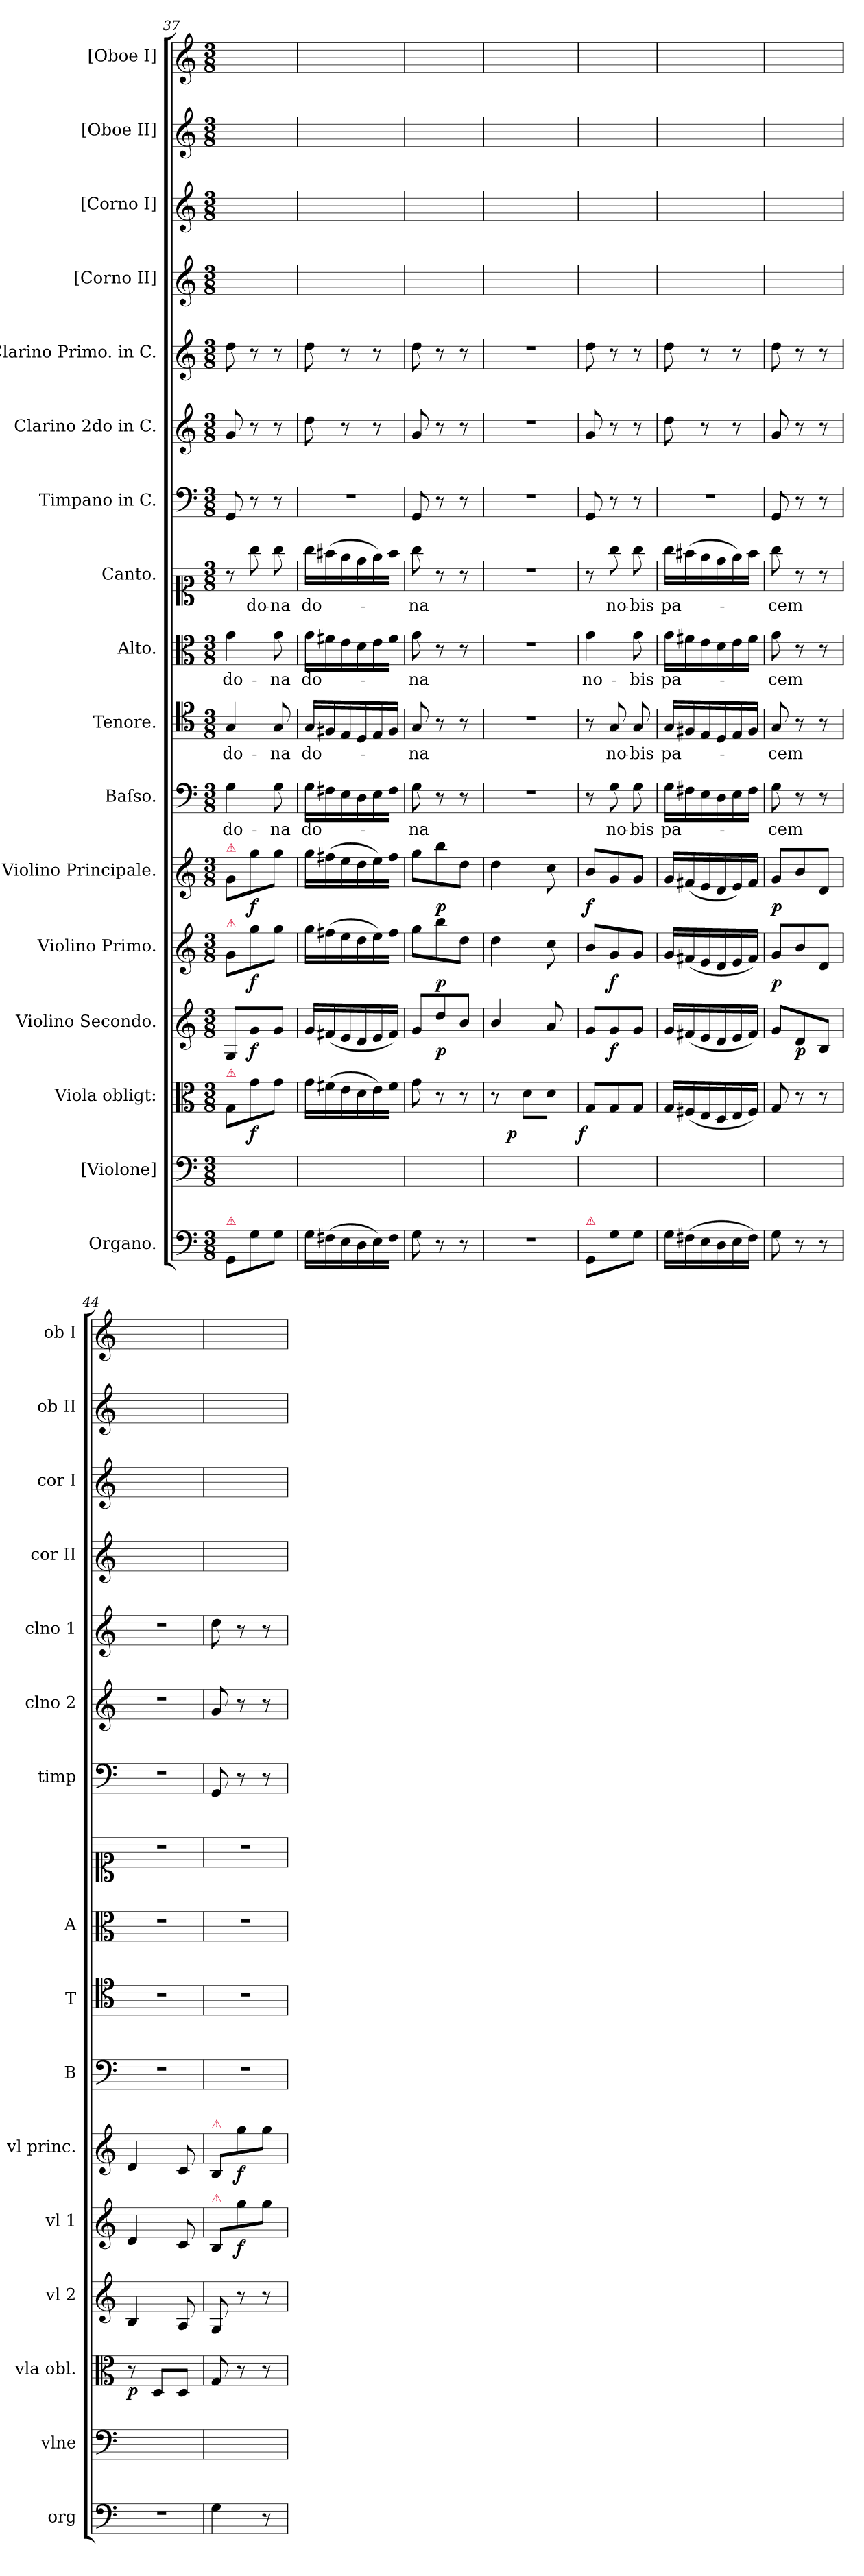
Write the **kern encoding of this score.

**kern	**kern	**kern	**dynam	**kern	**dynam	**kern	**dynam	**kern	**dynam	**kern	**text	**kern	**text	**kern	**text	**kern	**text	**kern	**kern	**kern	**kern	**kern	**kern	**kern
*part17	*part16	*part15	*part15	*part14	*part14	*part13	*part13	*part12	*part12	*part11	*part11	*part10	*part10	*part9	*part9	*part8	*part8	*part7	*part6	*part5	*part4	*part3	*part2	*part1
*staff17	*staff16	*staff15	*staff15	*staff14	*staff14	*staff13	*staff13	*staff12	*staff12	*staff11	*staff11	*staff10	*staff10	*staff9	*staff9	*staff8	*staff8	*staff7	*staff6	*staff5	*staff4	*staff3	*staff2	*staff1
*I"Organo.	*I"[Violone]	*I"Viola obligt:	*	*I"Violino Secondo.	*	*I"Violino Primo.	*	*I"Violino Principale.	*	*I"Baſso.	*	*I"Tenore.	*	*I"Alto.	*	*I"Canto.	*	*I"Timpano in C.	*I"Clarino 2do in C.	*I"Clarino Primo. in C.	*I"[Corno II]	*I"[Corno I]	*I"[Oboe II]	*I"[Oboe I]
*I'org	*I'vlne	*I'vla obl.	*	*I'vl 2	*	*I'vl 1	*	*I'vl princ.	*	*I'B	*	*I'T	*	*I'A	*	*	*	*I'timp	*I'clno 2	*I'clno 1	*I'cor II	*I'cor I	*I'ob II	*I'ob I
*clefF4	*clefF4	*clefC3	*	*clefG2	*	*clefG2	*	*clefG2	*	*clefF4	*	*clefC4	*	*clefC3	*	*clefC1	*	*clefF4	*clefG2	*clefG2	*clefG2	*clefG2	*clefG2	*clefG2
*k[]	*k[]	*k[]	*	*k[]	*	*k[]	*	*k[]	*	*k[]	*	*k[]	*	*k[]	*	*k[]	*	*k[]	*k[]	*k[]	*k[]	*k[]	*k[]	*k[]
*M3/8	*M3/8	*M3/8	*	*M3/8	*	*M3/8	*	*M3/8	*	*M3/8	*	*M3/8	*	*M3/8	*	*M3/8	*	*M3/8	*M3/8	*M3/8	*M3/8	*M3/8	*M3/8	*M3/8
=37	=37	=37	=37	=37	=37	=37	=37	=37	=37	=37	=37	=37	=37	=37	=37	=37	=37	=37	=37	=37	=37	=37	=37	=37
!	!	!	!	!	!	!	!	!LO:TX:a:color=crimson:t=⚠	!	!	!	!	!	!	!	!	!	!	!	!	!	!	!	!
!	!	!	!	!	!	!LO:TX:a:color=crimson:t=⚠	!	!	!	!	!	!	!	!	!	!	!	!	!	!	!	!	!	!
!	!	!LO:TX:a:color=crimson:t=⚠	!	!	!	!	!	!	!	!	!	!	!	!	!	!	!	!	!	!	!	!	!	!
!LO:TX:a:color=crimson:t=⚠	!	!	!	!	!	!	!	!	!	!	!	!	!	!	!	!	!	!	!	!	!	!	!	!
8GG/L	4.ryy	8G/L	.	8G/L	.	8g/L	.	8g/L	.	4G\	do-	4G/	do-	4g\	do-	8r	.	8GG/	8g/	8dd\	4.ryy	4.ryy	4.ryy	4.ryy
!	!	!	!	!	!	!	!LO:DY:b	!	!LO:DY:b	!	!	!	!	!	!	!	!	!	!	!	!	!	!	!
8G\	.	8g\	f	8g/	f	8gg\	f	8gg\	f	.	.	.	.	.	.	8gg\	do-	8r	8r	8r	.	.	.	.
8G\J	.	8g\J	.	8g/J	.	8gg\J	.	8gg\J	.	8G\	-na	8G/	-na	8g\	-na	8gg\	-na	8r	8r	8r	.	.	.	.
=38	=38	=38	=38	=38	=38	=38	=38	=38	=38	=38	=38	=38	=38	=38	=38	=38	=38	=38	=38	=38	=38	=38	=38	=38
16G\LL	4.ryy	16g\LL	.	16g/LL	.	16gg\LL	.	16gg\LL	.	16G\LL	do-	16G/LL	do-	16g\LL	do-	16gg\LL	do-	4.r	8dd\	8dd\	4.ryy	4.ryy	4.ryy	4.ryy
(16F#X\	.	(16f#X\	.	(16f#X/	.	(16ff#X\	.	(16ff#X\	.	16F#X\	.	16F#X/	.	16f#X\	.	(16ff#X\	.	.	.	.	.	.	.	.
16E\	.	16e\	.	16e/	.	16ee\	.	16ee\	.	16E\	.	16E/	.	16e\	.	16ee\	.	.	8r	8r	.	.	.	.
16D\	.	16d\	.	16d/	.	16dd\	.	16dd\	.	16D\	.	16D/	.	16d\	.	16dd\	.	.	.	.	.	.	.	.
16E\)	.	16e\)	.	16e/	.	16ee\)	.	16ee\)	.	16E\	.	16E/	.	16e\	.	16ee\)	.	.	8r	8r	.	.	.	.
16F#\JJ	.	16f#\JJ	.	16f#/JJ)	.	16ff#\JJ	.	16ff#\JJ	.	16F#\JJ	.	16F#/JJ	.	16f#\JJ	.	16ff#\JJ	.	.	.	.	.	.	.	.
=39	=39	=39	=39	=39	=39	=39	=39	=39	=39	=39	=39	=39	=39	=39	=39	=39	=39	=39	=39	=39	=39	=39	=39	=39
8G\	4.ryy	8g\	.	8g/L	.	8gg\L	.	8gg\L	.	8G\	-na	8G/	-na	8g\	-na	8gg\	-na	8GG/	8g/	8dd\	4.ryy	4.ryy	4.ryy	4.ryy
!	!	!	!	!	!	!	!LO:DY:b	!	!LO:DY:b	!	!	!	!	!	!	!	!	!	!	!	!	!	!	!
8r	.	8r	.	8dd/	p	8bb\	p	8bb\	p	8r	.	8r	.	8r	.	8r	.	8r	8r	8r	.	.	.	.
8r	.	8r	.	8b/J	.	8dd\J	.	8dd\J	.	8r	.	8r	.	8r	.	8r	.	8r	8r	8r	.	.	.	.
=40	=40	=40	=40	=40	=40	=40	=40	=40	=40	=40	=40	=40	=40	=40	=40	=40	=40	=40	=40	=40	=40	=40	=40	=40
*	*	*^	*	*	*	*	*	*	*	*	*	*	*	*	*	*	*	*	*	*	*	*	*	*
4.r	4.ryy	8r	16ryy	.	4b/	.	4dd\	.	4dd\	.	4.r	.	4.r	.	4.r	.	4.r	.	4.r	4.r	4.r	4.ryy	4.ryy	4.ryy	4.ryy
.	.	.	4ryy	p	.	.	.	.	.	.	.	.	.	.	.	.	.	.	.	.	.	.	.	.	.
.	.	8d\L	.	.	.	.	.	.	.	.	.	.	.	.	.	.	.	.	.	.	.	.	.	.	.
.	.	8d\J	.	.	8a/	.	8cc\	.	8cc\	.	.	.	.	.	.	.	.	.	.	.	.	.	.	.	.
.	.	.	16ryy	.	.	.	.	.	.	.	.	.	.	.	.	.	.	.	.	.	.	.	.	.	.
=41	=41	=41	=41	=41	=41	=41	=41	=41	=41	=41	=41	=41	=41	=41	=41	=41	=41	=41	=41	=41	=41	=41	=41	=41	=41
!LO:TX:a:color=crimson:t=⚠	!	!	!	!	!	!	!	!	!	!	!	!	!	!	!	!	!	!	!	!	!	!	!	!	!
!	!	!	!	!LO:DY:rj	!	!	!	!	!	!LO:DY:b	!	!	!	!	!	!	!	!	!	!	!	!	!	!	!
*	*	*v	*v	*	*	*	*	*	*	*	*	*	*	*	*	*	*	*	*	*	*	*	*	*	*
8GG/L	4.ryy	8G/L	f	8g/L	.	8b/L	.	8b/L	f	8r	.	8r	.	4g\	no-	8r	.	8GG/	8g/	8dd\	4.ryy	4.ryy	4.ryy	4.ryy
!	!	!	!	!	!	!	!LO:DY:b	!	!	!	!	!	!	!	!	!	!	!	!	!	!	!	!	!
8G\	.	8G/	.	8g/	f	8g/	f	8g/	.	8G\	no-	8G/	no-	.	.	8gg\	no-	8r	8r	8r	.	.	.	.
8G\J	.	8G/J	.	8g/J	.	8g/J	.	8g/J	.	8G\	-bis	8G/	-bis	8g\	-bis	8gg\	-bis	8r	8r	8r	.	.	.	.
=42	=42	=42	=42	=42	=42	=42	=42	=42	=42	=42	=42	=42	=42	=42	=42	=42	=42	=42	=42	=42	=42	=42	=42	=42
16G\LL	4.ryy	16G/LL	.	16g/LL	.	16g/LL	.	16g/LL	.	16G\LL	pa-	16G/LL	pa-	16g\LL	pa-	16gg\LL	pa-	4.r	8dd\	8dd\	4.ryy	4.ryy	4.ryy	4.ryy
(16F#X\	.	(16F#X/	.	(16f#X/	.	(16f#X/	.	(16f#X/	.	16F#X\	.	16F#X/	.	16f#X\	.	(16ff#X\	.	.	.	.	.	.	.	.
16E\	.	16E/	.	16e/	.	16e/	.	16e/	.	16E\	.	16E/	.	16e\	.	16ee\	.	.	8r	8r	.	.	.	.
16D\	.	16D/	.	16d/	.	16d/	.	16d/	.	16D\	.	16D/	.	16d\	.	16dd\	.	.	.	.	.	.	.	.
16E\	.	16E/	.	16e/	.	16e/	.	16e/)	.	16E\	.	16E/	.	16e\	.	16ee\)	.	.	8r	8r	.	.	.	.
16F#\JJ)	.	16F#/JJ)	.	16f#/JJ)	.	16f#/JJ)	.	16f#/JJ	.	16F#\JJ	.	16F#/JJ	.	16f#\JJ	.	16ff#\JJ	.	.	.	.	.	.	.	.
=43	=43	=43	=43	=43	=43	=43	=43	=43	=43	=43	=43	=43	=43	=43	=43	=43	=43	=43	=43	=43	=43	=43	=43	=43
!	!	!	!	!	!	!	!LO:DY:b	!	!LO:DY:b	!	!	!	!	!	!	!	!	!	!	!	!	!	!	!
8G\	4.ryy	8G/	.	8g/L	.	8g/L	p	8g/L	p	8G\	-cem	8G/	-cem	8g\	-cem	8gg\	-cem	8GG/	8g/	8dd\	4.ryy	4.ryy	4.ryy	4.ryy
8r	.	8r	.	8d/	p	8b/	.	8b/	.	8r	.	8r	.	8r	.	8r	.	8r	8r	8r	.	.	.	.
8r	.	8r	.	8B/J	.	8d/J	.	8d/J	.	8r	.	8r	.	8r	.	8r	.	8r	8r	8r	.	.	.	.
=44	=44	=44	=44	=44	=44	=44	=44	=44	=44	=44	=44	=44	=44	=44	=44	=44	=44	=44	=44	=44	=44	=44	=44	=44
4.r	4.ryy	8r	p	4B/	.	4d/	.	4d/	.	4.r	.	4.r	.	4.r	.	4.r	.	4.r	4.r	4.r	4.ryy	4.ryy	4.ryy	4.ryy
.	.	8D/L	.	.	.	.	.	.	.	.	.	.	.	.	.	.	.	.	.	.	.	.	.	.
.	.	8D/J	.	8A/	.	8c/	.	8c/	.	.	.	.	.	.	.	.	.	.	.	.	.	.	.	.
=45	=45	=45	=45	=45	=45	=45	=45	=45	=45	=45	=45	=45	=45	=45	=45	=45	=45	=45	=45	=45	=45	=45	=45	=45
!	!	!	!	!	!	!	!	!LO:TX:a:color=crimson:t=⚠	!	!	!	!	!	!	!	!	!	!	!	!	!	!	!	!
!	!	!	!	!	!	!LO:TX:a:color=crimson:t=⚠	!	!	!	!	!	!	!	!	!	!	!	!	!	!	!	!	!	!
4G\	4.ryy	8G/	.	8G/	.	8B/L	.	8B/L	.	4.r	.	4.r	.	4.r	.	4.r	.	8GG/	8g/	8dd\	4.ryy	4.ryy	4.ryy	4.ryy
!	!	!	!	!	!	!	!LO:DY:b	!	!LO:DY:b	!	!	!	!	!	!	!	!	!	!	!	!	!	!	!
.	.	8r	.	8r	.	8gg\	f	8gg\	f	.	.	.	.	.	.	.	.	8r	8r	8r	.	.	.	.
8r	.	8r	.	8r	.	8gg\J	.	8gg\J	.	.	.	.	.	.	.	.	.	8r	8r	8r	.	.	.	.
=	=	=	=	=	=	=	=	=	=	=	=	=	=	=	=	=	=	=	=	=	=	=	=	=
*-	*-	*-	*-	*-	*-	*-	*-	*-	*-	*-	*-	*-	*-	*-	*-	*-	*-	*-	*-	*-	*-	*-	*-	*-
